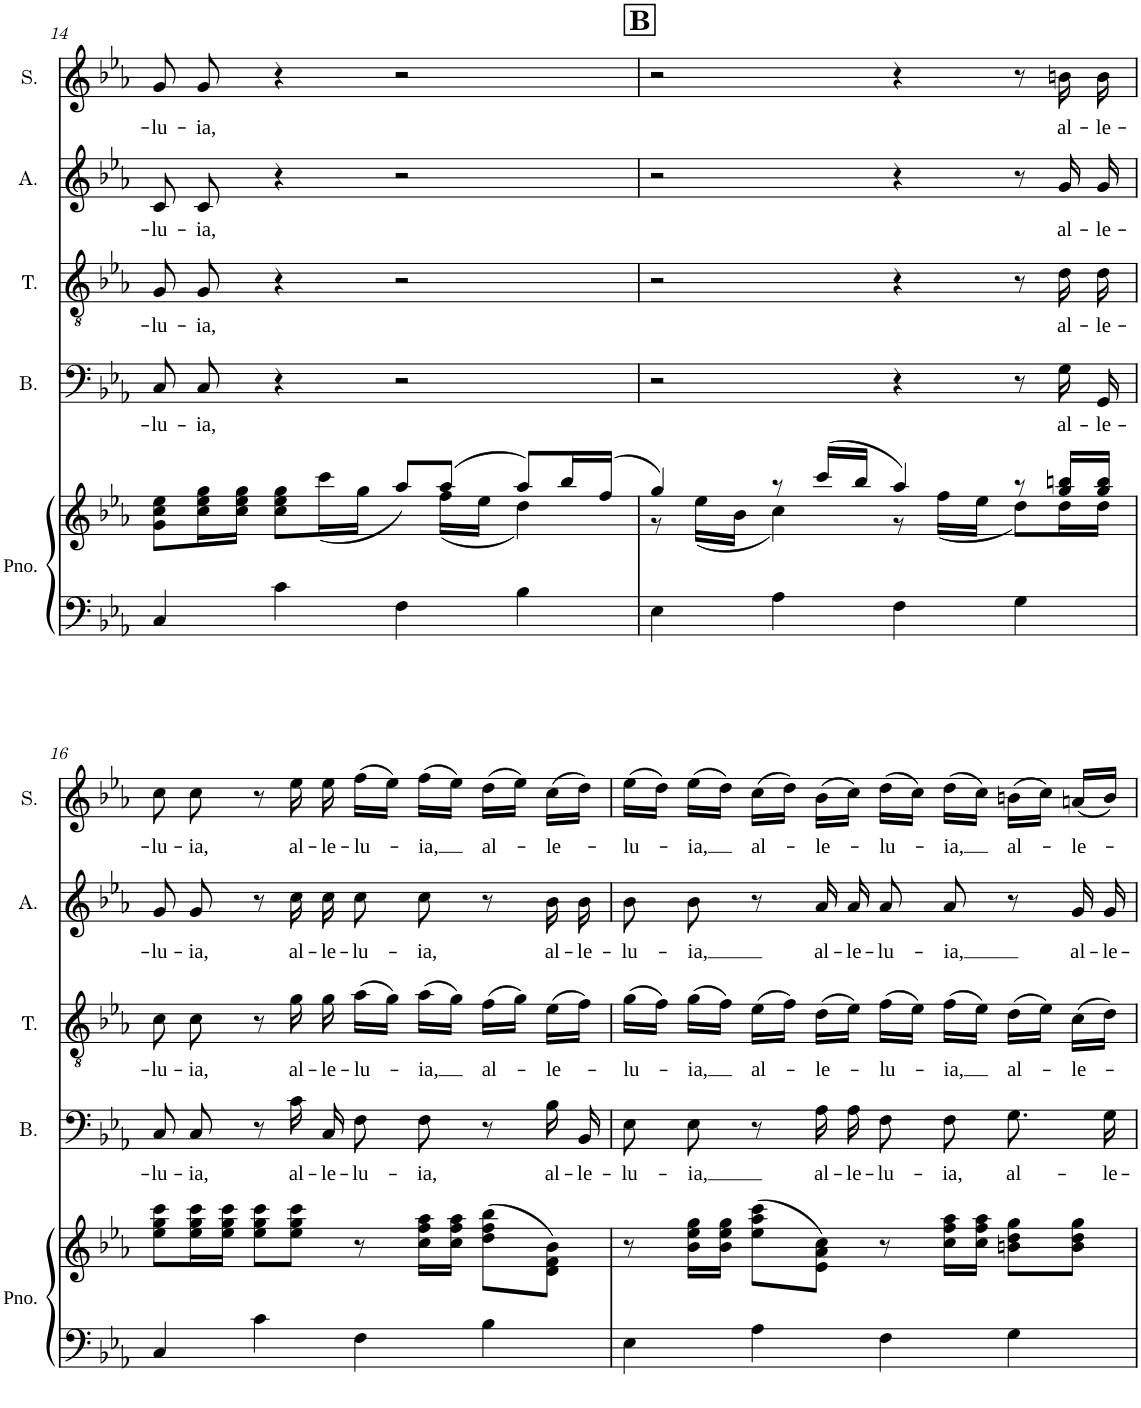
**kern	**kern	**kern	**text	**kern	**text	**kern	**text	**kern	**text
*part5	*part5	*part4	*part4	*part3	*part3	*part2	*part2	*part1	*part1
*staff6	*staff5	*staff4	*staff4	*staff3	*staff3	*staff2	*staff2	*staff1	*staff1
*I"Piano	*	*I"Basse	*	*I"Ténor	*	*I"Alto	*	*I"Soprano	*
*I'Pno.	*	*I'B.	*	*I'T.	*	*I'A.	*	*I'S.	*
!!LO:PB:g=z
*clefF4	*clefG2	*clefF4	*	*clefGv2	*	*clefG2	*	*clefG2	*
*k[b-e-a-]	*k[b-e-a-]	*k[b-e-a-]	*	*k[b-e-a-]	*	*k[b-e-a-]	*	*k[b-e-a-]	*
*M4/4	*M4/4	*M4/4	*	*M4/4	*	*M4/4	*	*M4/4	*
=14	=14	=14	=14	=14	=14	=14	=14	=14	=14
*	*^	*	*	*	*	*	*	*	*
!	!	!	!	!LO:LY:b	!	!LO:LY:b	!	!LO:LY:b	!	!LO:LY:b
4C/	8g\ 8cc\ 8ee-\L	2ryy	8C/L	-lu-	8G/	-lu-	8c/L	-lu-	8g/	-lu-
!	!	!	!	!LO:LY:b	!	!LO:LY:b	!	!LO:LY:b	!	!LO:LY:b
.	16cc\ 16ee-\ 16gg\L	.	8C/J	-ia,	8G/	-ia,	8c/J	-ia,	8g/	-ia,
.	16cc\ 16ee-\ 16gg\JJ	.	.	.	.	.	.	.	.	.
4c\	8cc\ 8ee-\ 8gg\L	.	4r	.	4r	.	4r	.	4r	.
.	(<16ccc\L	.	.	.	.	.	.	.	.	.
.	16gg\JJ	.	.	.	.	.	.	.	.	.
4F\	8aa-/L)	8ryy	2r	.	2r	.	2r	.	2r	.
.	(8aa-/J	(16ff\LL	.	.	.	.	.	.	.	.
.	.	16ee-\JJ	.	.	.	.	.	.	.	.
4B-\	8aa-/L)	4dd\)	.	.	.	.	.	.	.	.
.	16bb-/L	.	.	.	.	.	.	.	.	.
.	(16ff/JJ	.	.	.	.	.	.	.	.	.
!!LO:REH:place=s1:a:B:cj:fs=14:t=B
=15	=15	=15	=15	=15	=15	=15	=15	=15	=15	=15
4E-\	4gg/)	8r	2r	.	2r	.	2r	.	2r	.
.	.	(16ee-\LL	.	.	.	.	.	.	.	.
.	.	16b-\JJ	.	.	.	.	.	.	.	.
4A-\	8r	4cc\)	.	.	.	.	.	.	.	.
.	(16ccc/LL	.	.	.	.	.	.	.	.	.
.	16bb-/JJ	.	.	.	.	.	.	.	.	.
4F\	4aa-/)	8r	4r	.	4r	.	4r	.	4r	.
.	.	(16ff\LL	.	.	.	.	.	.	.	.
.	.	16ee-\JJ	.	.	.	.	.	.	.	.
4G\	8r	8dd\L)	8r	.	8r	.	8r	.	8r	.
!	!	!	!	!LO:LY:b	!	!LO:LY:b	!	!LO:LY:b	!	!LO:LY:b
.	16gg/ 16bbn/LL	16dd\L	16G/LL	al-	16d\	al-	16g/LL	al-	16bn\	al-
!	!	!	!	!LO:LY:b	!	!LO:LY:b	!	!LO:LY:b	!	!LO:LY:b
.	16gg/ 16bb/JJ	16dd\JJ	16GG/JJ	-le-	16d\	-le-	16g/JJ	-le-	16b\	-le-
!!LO:LB:g=z
=16	=16	=16	=16	=16	=16	=16	=16	=16	=16	=16
!	!	!	!	!LO:LY:b	!	!LO:LY:b	!	!LO:LY:b	!	!LO:LY:b
*	*v	*v	*	*	*	*	*	*	*	*
4C/	8ee-\ 8gg\ 8ccc\L	8C/L	-lu-	8c\	-lu-	8g/L	-lu-	8cc\	-lu-
!	!	!	!LO:LY:b	!	!LO:LY:b	!	!LO:LY:b	!	!LO:LY:b
.	16ee-\ 16gg\ 16ccc\L	8C/J	-ia,	8c\	-ia,	8g/J	-ia,	8cc\	-ia,
.	16ee-\ 16gg\ 16ccc\JJ	.	.	.	.	.	.	.	.
4c\	8ee-\ 8gg\ 8ccc\L	8r	.	8r	.	8r	.	8r	.
!	!	!	!LO:LY:b	!	!LO:LY:b	!	!LO:LY:b	!	!LO:LY:b
.	8ee-\ 8gg\ 8ccc\J	16c\LL	al-	16g\	al-	16cc\LL	al-	16ee-\	al-
!	!	!	!LO:LY:b	!	!LO:LY:b	!	!LO:LY:b	!	!LO:LY:b
.	.	16C\JJ	-le-	16g\	-le-	16cc\JJ	-le-	16ee-\	-le-
!	!	!	!LO:LY:b	!	!LO:LY:b	!	!LO:LY:b	!	!LO:LY:b
4F\	8r	8F\L	-lu-	(16a-\LL	-lu-	8cc\L	-lu-	(16ff\LL	-lu-
.	.	.	.	16g\JJ)	.	.	.	16ee-\JJ)	.
!	!	!	!LO:LY:b	!	!LO:LY:b	!	!LO:LY:b	!	!LO:LY:b
.	16cc\ 16ff\ 16aa-\LL	8F\J	-ia,	(16a-\LL	-ia,	8cc\J	-ia,	(16ff\LL	-ia,
.	16cc\ 16ff\ 16aa-\JJ	.	.	16g\JJ)	.	.	.	16ee-\JJ)	.
!	!	!	!	!	!LO:LY:b	!	!	!	!LO:LY:b
4B-\	(8dd\ 8ff\ 8bb-\L	8r	.	(16f\LL	al-	8r	.	(16dd\LL	al-
.	.	.	.	16g\JJ)	.	.	.	16ee-\JJ)	.
!	!	!	!LO:LY:b	!	!LO:LY:b	!	!LO:LY:b	!	!LO:LY:b
.	8d\ 8f\ 8b-\J)	16B-\LL	al-	(16e-\LL	-le-	16b-\LL	al-	(16cc\LL	-le-
!	!	!	!LO:LY:b	!	!	!	!LO:LY:b	!	!
.	.	16BB-\JJ	-le-	16f\JJ)	.	16b-\JJ	-le-	16dd\JJ)	.
=17	=17	=17	=17	=17	=17	=17	=17	=17	=17
!	!	!	!LO:LY:b	!	!LO:LY:b	!	!LO:LY:b	!	!LO:LY:b
4E-\	8r	8E-\L	-lu-	(16g\LL	-lu-	8b-\L	-lu-	(16ee-\LL	-lu-
.	.	.	.	16f\JJ)	.	.	.	16dd\JJ)	.
!	!	!	!LO:LY:b	!	!LO:LY:b	!	!LO:LY:b	!	!LO:LY:b
.	16b-\ 16ee-\ 16gg\LL	8E-\J	-ia,	(16g\LL	-ia,	8b-\J	-ia,	(16ee-\LL	-ia,
.	16b-\ 16ee-\ 16gg\JJ	.	.	16f\JJ)	.	.	.	16dd\JJ)	.
!	!	!	!	!	!LO:LY:b	!	!	!	!LO:LY:b
4A-\	(8ee-\ 8aa-\ 8ccc\L	8r	.	(16e-\LL	al-	8r	.	(16cc\LL	al-
.	.	.	.	16f\JJ)	.	.	.	16dd\JJ)	.
!	!	!	!LO:LY:b	!	!LO:LY:b	!	!LO:LY:b	!	!LO:LY:b
.	8e-\ 8a-\ 8cc\J)	16A-\LL	al-	(16d\LL	-le-	16a-/LL	al-	(16b-\LL	-le-
!	!	!	!LO:LY:b	!	!	!	!LO:LY:b	!	!
.	.	16A-\JJ	-le-	16e-\JJ)	.	16a-/JJ	-le-	16cc\JJ)	.
!	!	!	!LO:LY:b	!	!LO:LY:b	!	!LO:LY:b	!	!LO:LY:b
4F\	8r	8F\L	-lu-	(16f\LL	-lu-	8a-/L	-lu-	(16dd\LL	-lu-
.	.	.	.	16e-\JJ)	.	.	.	16cc\JJ)	.
!	!	!	!LO:LY:b	!	!LO:LY:b	!	!LO:LY:b	!	!LO:LY:b
.	16cc\ 16ff\ 16aa-\LL	8F\J	-ia,	(16f\LL	-ia,	8a-/J	-ia,	(16dd\LL	-ia,
.	16cc\ 16ff\ 16aa-\JJ	.	.	16e-\JJ)	.	.	.	16cc\JJ)	.
!	!	!	!LO:LY:b	!	!LO:LY:b	!	!	!	!LO:LY:b
4G\	8bn\ 8dd\ 8gg\L	8.G\L	al-	(16d\LL	al-	8r	.	(16bn\LL	al-
.	.	.	.	16e-\JJ)	.	.	.	16cc\JJ)	.
!	!	!	!	!	!LO:LY:b	!	!LO:LY:b	!	!LO:LY:b
.	8b\ 8dd\ 8gg\J	.	.	(16c\LL	-le-	16g/LL	al-	(16an/LL	-le-
!	!	!	!LO:LY:b	!	!	!	!LO:LY:b	!	!
.	.	16G\Jk	-le-	16d\JJ)	.	16g/JJ	-le-	16b/JJ)	.
=	=	=	=	=	=	=	=	=	=
*-	*-	*-	*-	*-	*-	*-	*-	*-	*-
